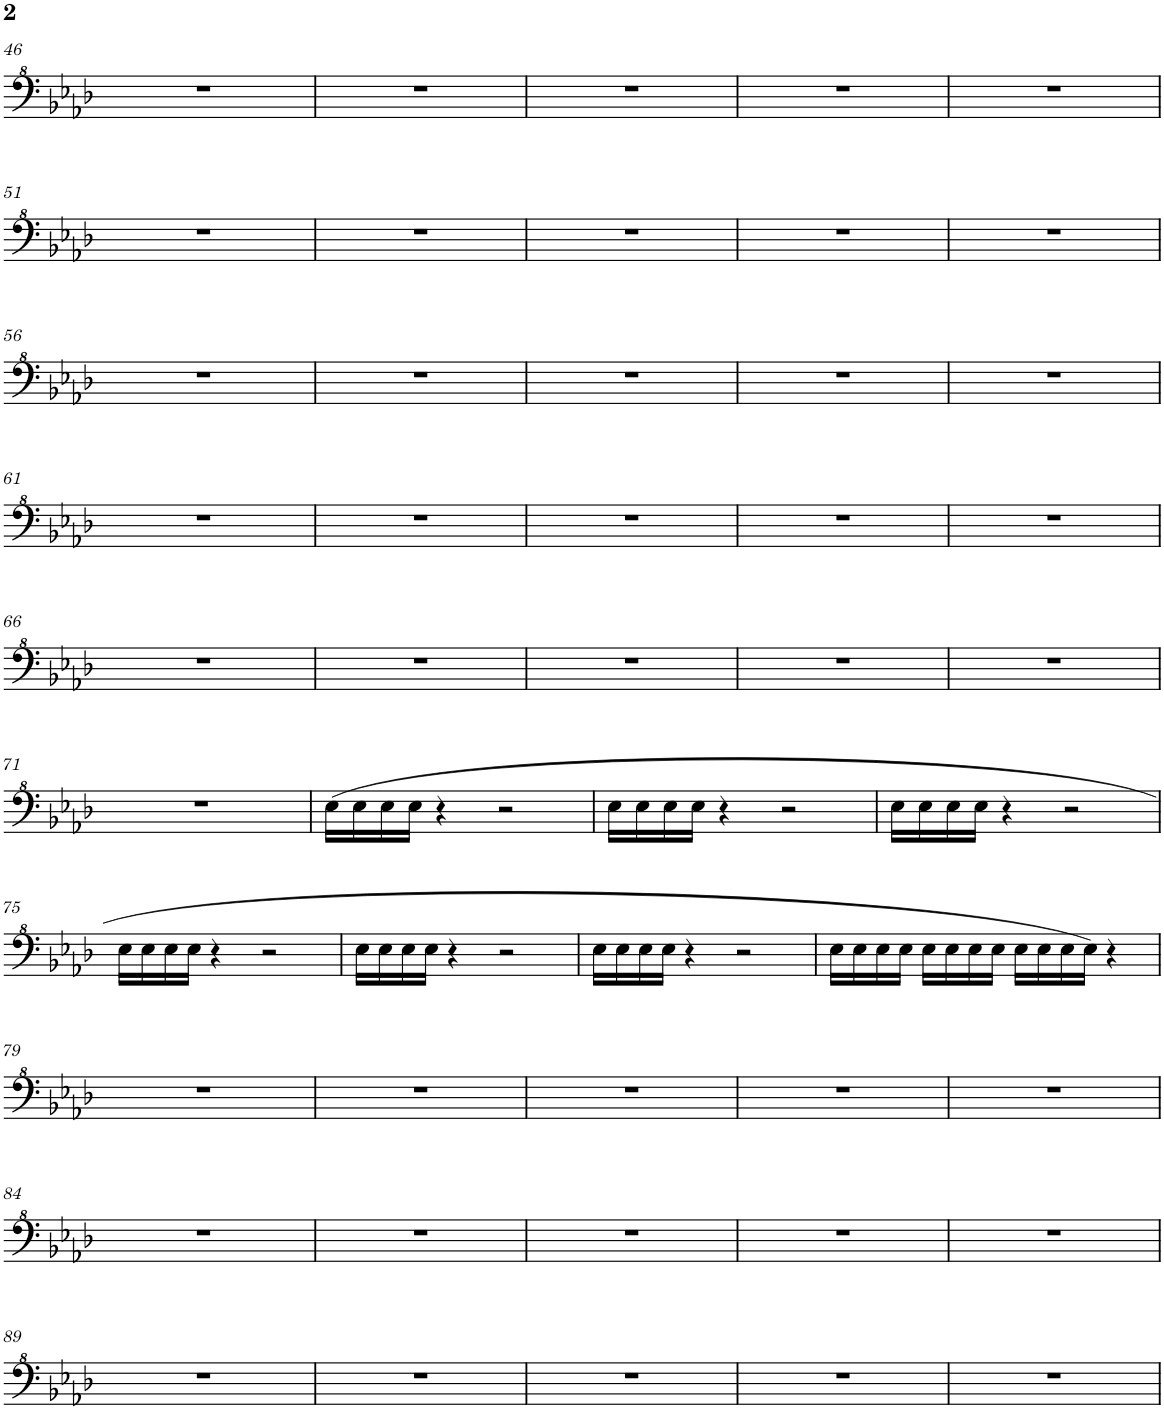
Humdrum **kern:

**kern
*part1
*staff1
*I"Piano
*I'Pno.
!!LO:PB:g=z
*clefF^4
*k[b-e-a-d-]
*M4/4
=46
1r
=47
1r
=48
1r
=49
1r
=50
1r
!!LO:LB:g=z
=51
1r
=52
1r
=53
1r
=54
1r
=55
1r
!!LO:LB:g=z
=56
1r
=57
1r
=58
1r
=59
1r
=60
1r
!!LO:LB:g=z
=61
1r
=62
1r
=63
1r
=64
1r
=65
1r
!!LO:LB:g=z
=66
1r
=67
1r
=68
1r
=69
1r
=70
1r
!!LO:LB:g=z
=71
1r
=72
(16e-\LL
16e-\
16e-\
16e-\JJ
4r
2r
=73
16e-\LL
16e-\
16e-\
16e-\JJ
4r
2r
=74
16e-\LL
16e-\
16e-\
16e-\JJ
4r
2r
!!LO:LB:g=z
=75
16e-\LL
16e-\
16e-\
16e-\JJ
4r
2r
=76
16e-\LL
16e-\
16e-\
16e-\JJ
4r
2r
=77
16e-\LL
16e-\
16e-\
16e-\JJ
4r
2r
=78
16e-\LL
16e-\
16e-\
16e-\JJ
16e-\LL
16e-\
16e-\
16e-\JJ
16e-\LL
16e-\
16e-\
16e-\JJ)
4r
!!LO:LB:g=z
=79
1r
=80
1r
=81
1r
=82
1r
=83
1r
!!LO:LB:g=z
=84
1r
=85
1r
=86
1r
=87
1r
=88
1r
!!LO:LB:g=z
=89
1r
=90
1r
=91
1r
=92
1r
=93
1r
=
*-
